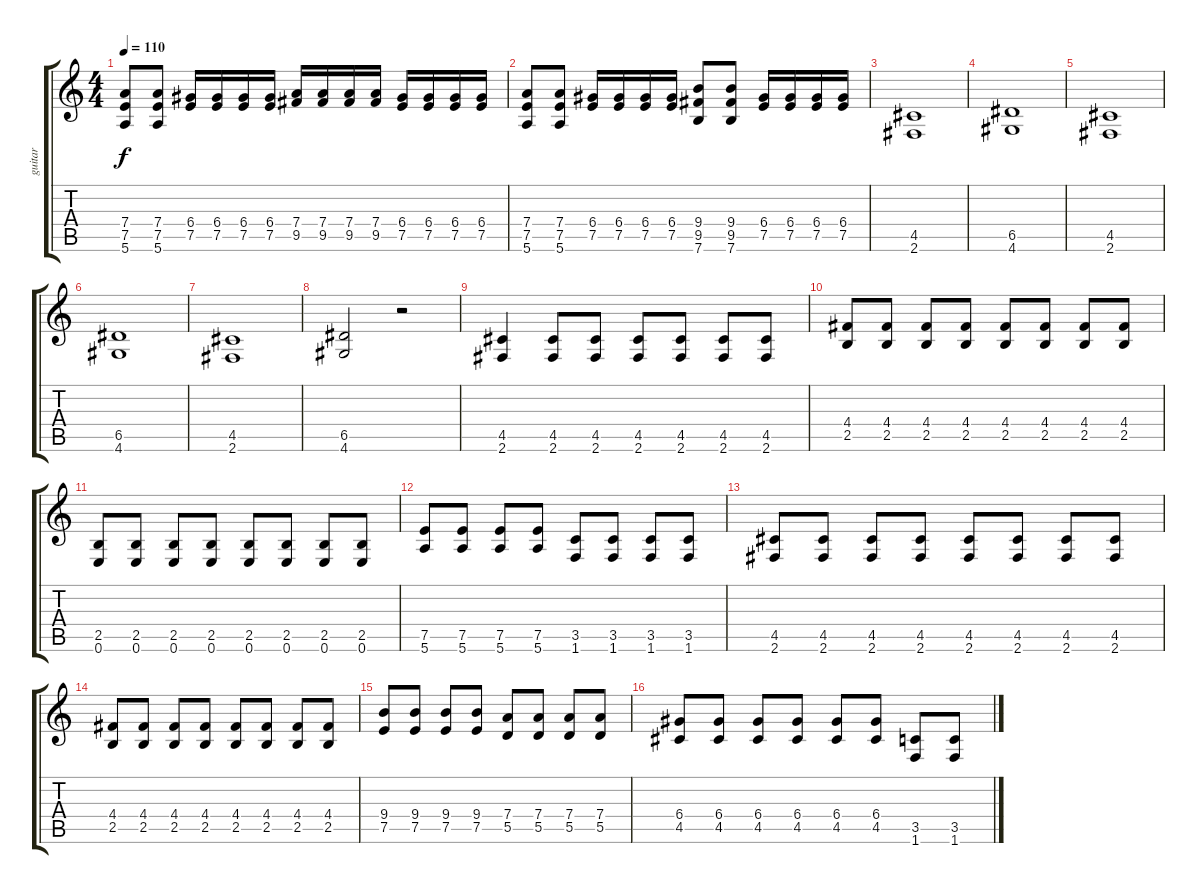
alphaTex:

\track ("guitar " "guitar ") {instrument overdrivenguitar}
\staff {score tabs}
\tuning (E4 B3 G3 D3 A2 E2) {hide}
\ts (4 4)
\tempo 110
\clef g2
\ks c
(7.4 7.5 5.6).8{dy f} (7.4 7.5 5.6).8 (6.4 7.5).16 (6.4 7.5).16 (6.4 7.5).16 (6.4 7.5).16 (7.4 9.5).16 (7.4 9.5).16 (7.4 9.5).16 (7.4 9.5).16 (6.4 7.5).16 (6.4 7.5).16 (6.4 7.5).16 (6.4 7.5).16 |
(7.4 7.5 5.6).8 (7.4 7.5 5.6).8 (6.4 7.5).16 (6.4 7.5).16 (6.4 7.5).16 (6.4 7.5).16 (9.4 9.5 7.6).8 (9.4 9.5 7.6).8 (6.4 7.5).16 (6.4 7.5).16 (6.4 7.5).16 (6.4 7.5).16 |
(4.5 2.6).1 |
(6.5 4.6).1 |
(4.5 2.6).1 |
(6.5 4.6).1 |
(4.5 2.6).1 |
(6.5 4.6).2 r.2 |
(4.5 2.6).4 (4.5 2.6).8 (4.5 2.6).8 (4.5 2.6).8 (4.5 2.6).8 (4.5 2.6).8 (4.5 2.6).8 |
(4.4 2.5).8 (4.4 2.5).8 (4.4 2.5).8 (4.4 2.5).8 (4.4 2.5).8 (4.4 2.5).8 (4.4 2.5).8 (4.4 2.5).8 |
(2.5 0.6).8 (2.5 0.6).8 (2.5 0.6).8 (2.5 0.6).8 (2.5 0.6).8 (2.5 0.6).8 (2.5 0.6).8 (2.5 0.6).8 |
(7.5 5.6).8 (7.5 5.6).8 (7.5 5.6).8 (7.5 5.6).8 (3.5 1.6).8 (3.5 1.6).8 (3.5 1.6).8 (3.5 1.6).8 |
(4.5 2.6).8 (4.5 2.6).8 (4.5 2.6).8 (4.5 2.6).8 (4.5 2.6).8 (4.5 2.6).8 (4.5 2.6).8 (4.5 2.6).8 |
(4.4 2.5).8 (4.4 2.5).8 (4.4 2.5).8 (4.4 2.5).8 (4.4 2.5).8 (4.4 2.5).8 (4.4 2.5).8 (4.4 2.5).8 |
(9.4 7.5).8 (9.4 7.5).8 (9.4 7.5).8 (9.4 7.5).8 (7.4 5.5).8 (7.4 5.5).8 (7.4 5.5).8 (7.4 5.5).8 |
(6.4 4.5).8 (6.4 4.5).8 (6.4 4.5).8 (6.4 4.5).8 (6.4 4.5).8 (6.4 4.5).8 (3.5 1.6).8 (3.5 1.6).8
